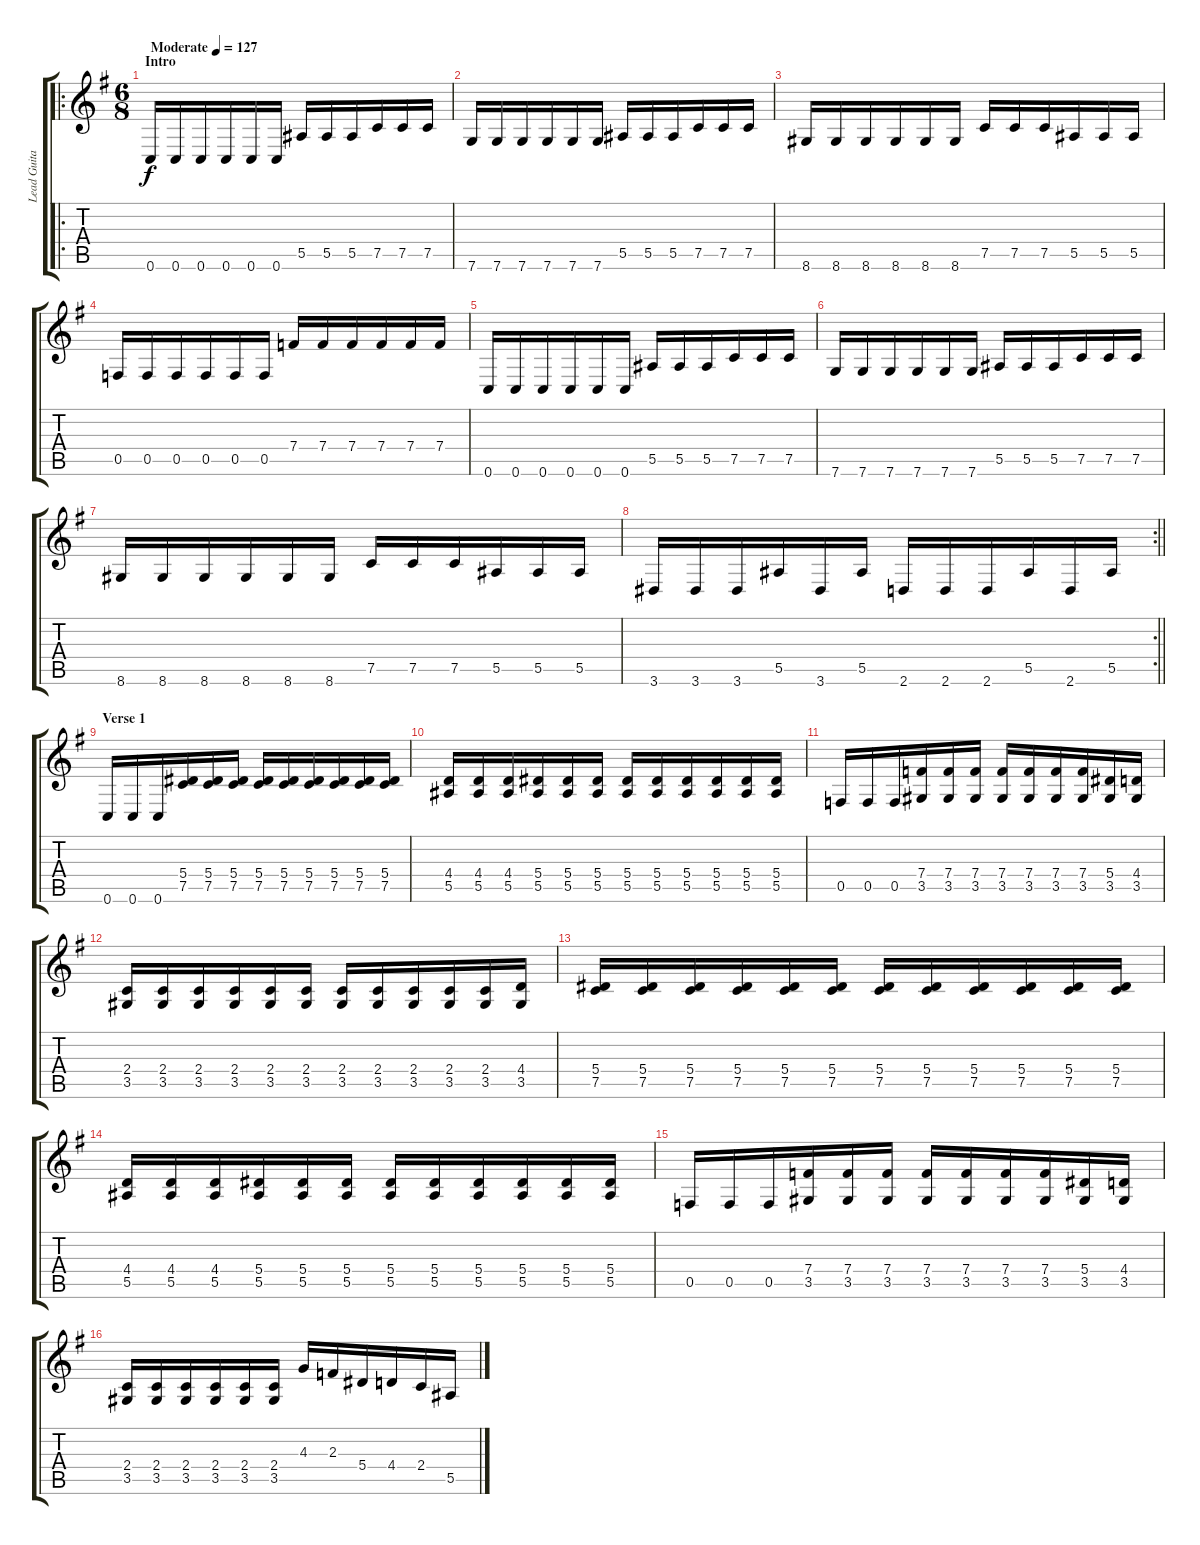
\track ("Lead Guitar" "Lead Guita") {instrument overdrivenguitar}
\staff {score tabs}
\tuning (C4 G3 Eb3 Bb2 F2 C2) {hide}
\ro
\ts (6 8)
\section ("" "Intro")
\tempo (127 "Moderate")
\clef g2
\ks g
0.6.16{dy f instrument overdrivenguitar} 0.6.16 0.6.16 0.6.16 0.6.16 0.6.16 5.5.16 5.5.16 5.5.16 7.5.16 7.5.16 7.5.16 |
7.6.16 7.6.16 7.6.16 7.6.16 7.6.16 7.6.16 5.5.16 5.5.16 5.5.16 7.5.16 7.5.16 7.5.16 |
8.6.16 8.6.16 8.6.16 8.6.16 8.6.16 8.6.16 7.5.16 7.5.16 7.5.16 5.5.16 5.5.16 5.5.16 |
0.5.16 0.5.16 0.5.16 0.5.16 0.5.16 0.5.16 7.4.16 7.4.16 7.4.16 7.4.16 7.4.16 7.4.16 |
0.6.16 0.6.16 0.6.16 0.6.16 0.6.16 0.6.16 5.5.16 5.5.16 5.5.16 7.5.16 7.5.16 7.5.16 |
7.6.16 7.6.16 7.6.16 7.6.16 7.6.16 7.6.16 5.5.16 5.5.16 5.5.16 7.5.16 7.5.16 7.5.16 |
8.6.16 8.6.16 8.6.16 8.6.16 8.6.16 8.6.16 7.5.16 7.5.16 7.5.16 5.5.16 5.5.16 5.5.16 |
\rc 2
\barLineRight lightlight
3.6.16 3.6.16 3.6.16 5.5.16 3.6.16 5.5.16 2.6.16 2.6.16 2.6.16 5.5.16 2.6.16 5.5.16 |
\section ("" "Verse 1")
0.6.16 0.6.16 0.6.16 (5.4 7.5).16 (5.4 7.5).16 (5.4 7.5).16 (5.4 7.5).16 (5.4 7.5).16 (5.4 7.5).16 (5.4 7.5).16 (5.4 7.5).16 (5.4 7.5).16 |
(4.4 5.5).16 (4.4 5.5).16 (4.4 5.5).16 (5.4 5.5).16 (5.4 5.5).16 (5.4 5.5).16 (5.4 5.5).16 (5.4 5.5).16 (5.4 5.5).16 (5.4 5.5).16 (5.4 5.5).16 (5.4 5.5).16 |
0.5.16 0.5.16 0.5.16 (7.4 3.5).16 (7.4 3.5).16 (7.4 3.5).16 (7.4 3.5).16 (7.4 3.5).16 (7.4 3.5).16 (7.4 3.5).16 (5.4 3.5).16 (4.4 3.5).16 |
(2.4 3.5).16 (2.4 3.5).16 (2.4 3.5).16 (2.4 3.5).16 (2.4 3.5).16 (2.4 3.5).16 (2.4 3.5).16 (2.4 3.5).16 (2.4 3.5).16 (2.4 3.5).16 (2.4 3.5).16 (4.4 3.5).16 |
(5.4 7.5).16 (5.4 7.5).16 (5.4 7.5).16 (5.4 7.5).16 (5.4 7.5).16 (5.4 7.5).16 (5.4 7.5).16 (5.4 7.5).16 (5.4 7.5).16 (5.4 7.5).16 (5.4 7.5).16 (5.4 7.5).16 |
(4.4 5.5).16 (4.4 5.5).16 (4.4 5.5).16 (5.4 5.5).16 (5.4 5.5).16 (5.4 5.5).16 (5.4 5.5).16 (5.4 5.5).16 (5.4 5.5).16 (5.4 5.5).16 (5.4 5.5).16 (5.4 5.5).16 |
0.5.16 0.5.16 0.5.16 (7.4 3.5).16 (7.4 3.5).16 (7.4 3.5).16 (7.4 3.5).16 (7.4 3.5).16 (7.4 3.5).16 (7.4 3.5).16 (5.4 3.5).16 (4.4 3.5).16 |
(2.4 3.5).16 (2.4 3.5).16 (2.4 3.5).16 (2.4 3.5).16 (2.4 3.5).16 (2.4 3.5).16 4.3.16 2.3.16 5.4.16 4.4.16 2.4.16 5.5.16
